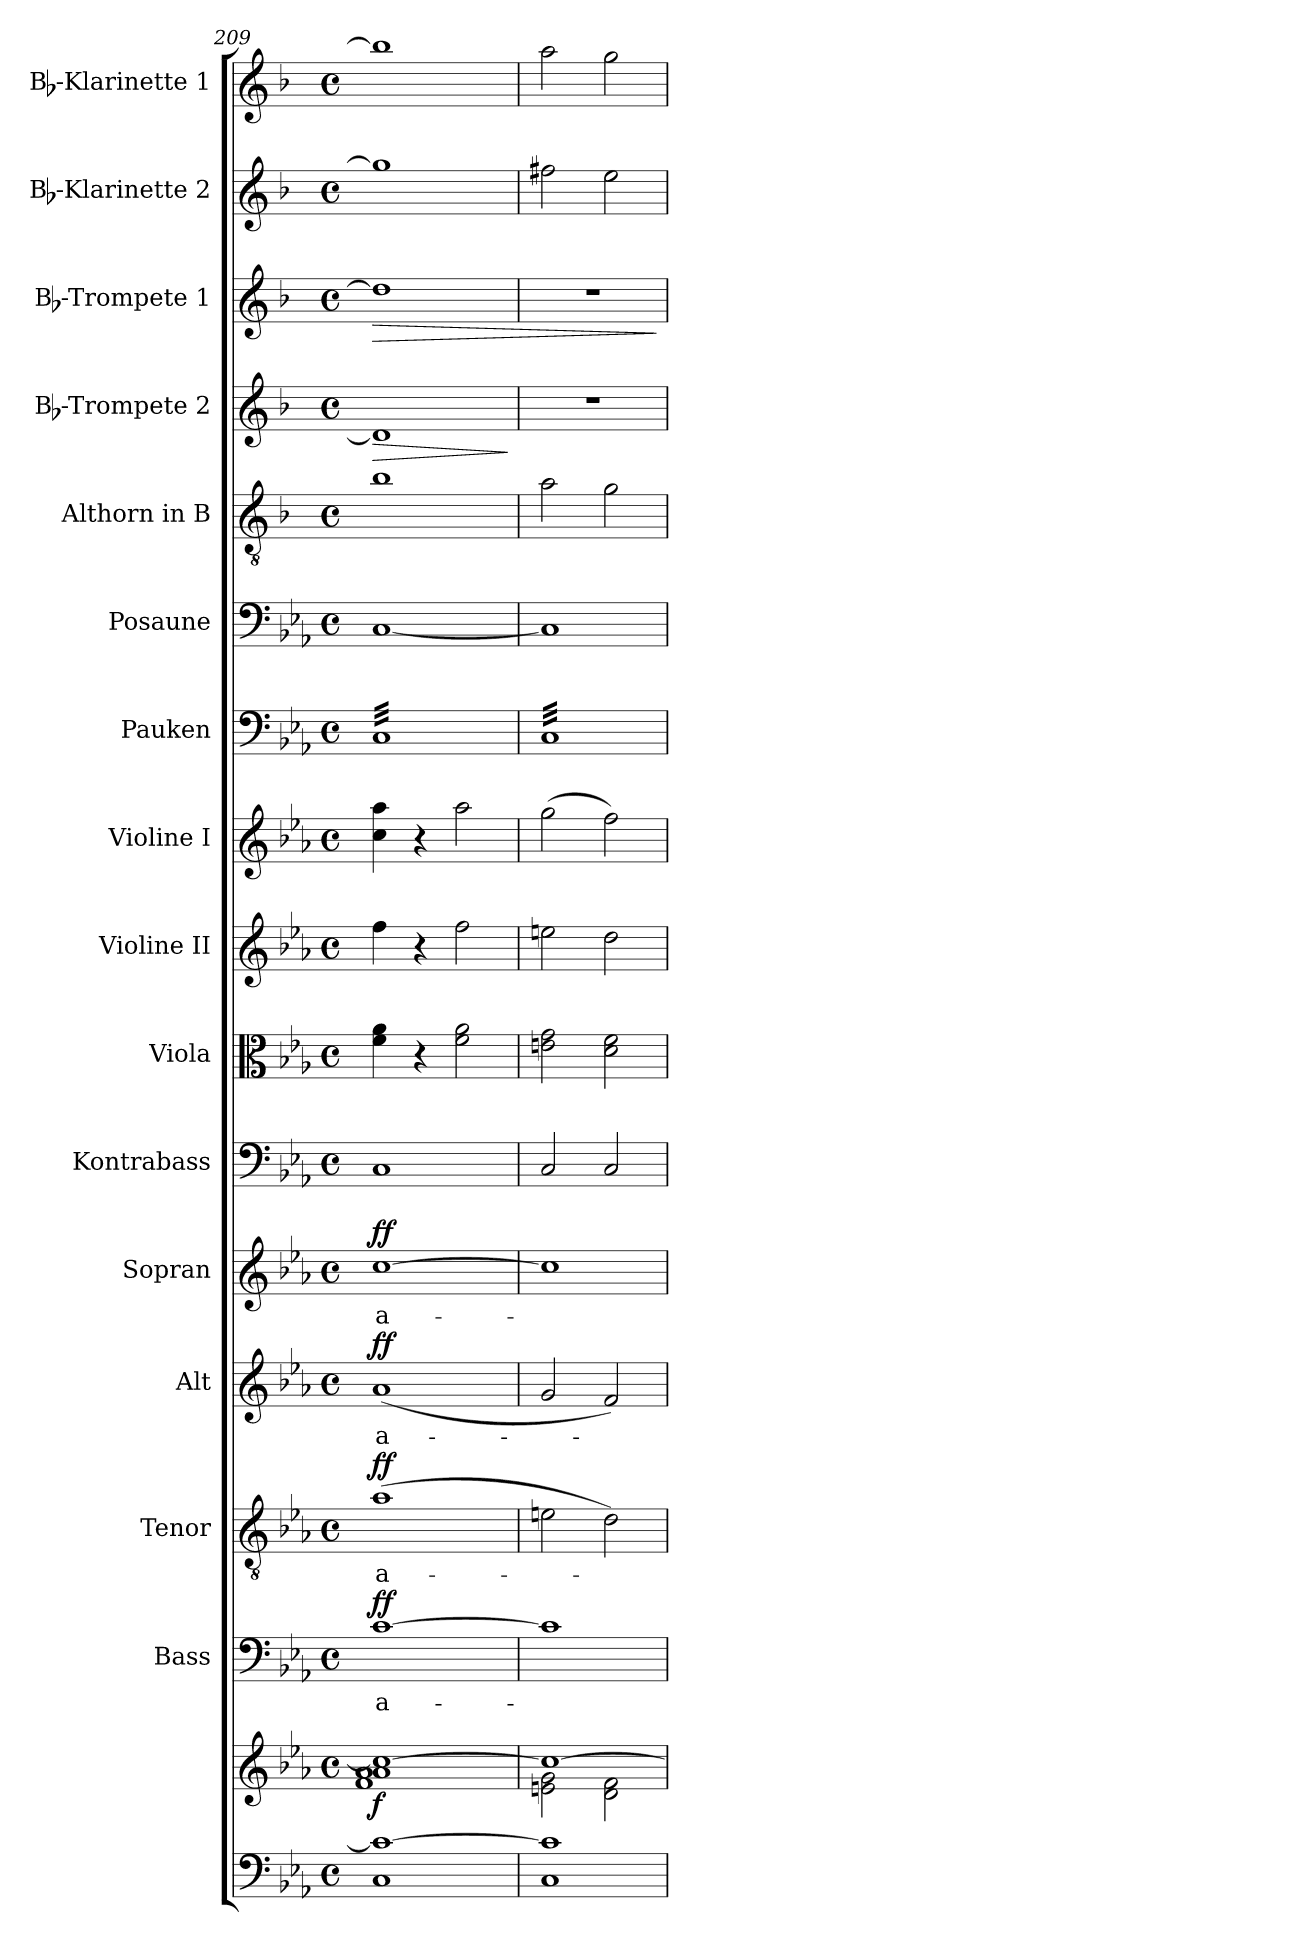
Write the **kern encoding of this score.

**kern	**kern	**dynam	**kern	**text	**dynam	**kern	**text	**dynam	**kern	**text	**dynam	**kern	**text	**dynam	**kern	**kern	**kern	**kern	**kern	**kern	**kern	**kern	**dynam	**kern	**dynam	**kern	**kern
*part16	*part16	*part16	*part15	*part15	*part15	*part14	*part14	*part14	*part13	*part13	*part13	*part12	*part12	*part12	*part11	*part10	*part9	*part8	*part7	*part6	*part5	*part4	*part4	*part3	*part3	*part2	*part1
*staff17	*staff16	*staff16/17	*staff15	*staff15	*staff15	*staff14	*staff14	*staff14	*staff13	*staff13	*staff13	*staff12	*staff12	*staff12	*staff11	*staff10	*staff9	*staff8	*staff7	*staff6	*staff5	*staff4	*staff4	*staff3	*staff3	*staff2	*staff1
*	*	*	*I"Bass	*	*	*I"Tenor	*	*	*I"Alt	*	*	*I"Sopran	*	*	*I"Kontrabass	*I"Viola	*I"Violine II	*I"Violine I	*I"Pauken	*I"Posaune	*I"Althorn in B	*I"Bb-Trompete 2	*	*I"Bb-Trompete 1	*	*I"Bb-Klarinette 2	*I"Bb-Klarinette 1
*	*	*	*I'B.	*	*	*I'T.	*	*	*I'A.	*	*	*I'S.	*	*	*I'Kb.	*I'Vla.	*I'Vl. II	*I'Vl. I	*I'Pk.	*I'Pos.	*	*I'Bb Trp. 2	*	*I'Bb Trp. 1	*	*I'Bb Kl. 2	*I'Bb Kl. 1
*clefF4	*clefG2	*	*clefF4	*	*	*clefGv2	*	*	*clefG2	*	*	*clefG2	*	*	*clefF4	*clefC3	*clefG2	*clefG2	*clefF4	*clefF4	*clefGv2	*clefG2	*	*clefG2	*	*clefG2	*clefG2
*	*	*	*	*	*	*	*	*	*	*	*	*	*	*	*ITrd7c12	*	*	*	*	*	*ITrd1c2	*ITrd1c2	*	*ITrd1c2	*	*ITrd1c2	*ITrd1c2
*k[b-e-a-]	*k[b-e-a-]	*	*k[b-e-a-]	*	*	*k[b-e-a-]	*	*	*k[b-e-a-]	*	*	*k[b-e-a-]	*	*	*k[b-e-a-]	*k[b-e-a-]	*k[b-e-a-]	*k[b-e-a-]	*k[b-e-a-]	*k[b-e-a-]	*k[b-e-a-]	*k[b-e-a-]	*	*k[b-e-a-]	*	*k[b-e-a-]	*k[b-e-a-]
*E-:	*E-:	*	*E-:	*	*	*E-:	*	*	*E-:	*	*	*E-:	*	*	*E-:	*E-:	*E-:	*E-:	*E-:	*E-:	*E-:	*E-:	*	*E-:	*	*E-:	*E-:
*M4/4	*M4/4	*	*M4/4	*	*	*M4/4	*	*	*M4/4	*	*	*M4/4	*	*	*M4/4	*M4/4	*M4/4	*M4/4	*M4/4	*M4/4	*M4/4	*M4/4	*	*M4/4	*	*M4/4	*M4/4
*met(c)	*met(c)	*	*met(c)	*	*	*met(c)	*	*	*met(c)	*	*	*met(c)	*	*	*met(c)	*met(c)	*met(c)	*met(c)	*met(c)	*met(c)	*met(c)	*met(c)	*	*met(c)	*	*met(c)	*met(c)
=209	=209	=209	=209	=209	=209	=209	=209	=209	=209	=209	=209	=209	=209	=209	=209	=209	=209	=209	=209	=209	=209	=209	=209	=209	=209	=209	=209
*^	*^	*	*	*	*	*	*	*	*	*	*	*	*	*	*	*	*	*	*	*	*	*	*	*	*	*	*
!	!	!	!	!LO:DY:b	!	!LO:LY:b	!LO:DY:a	!	!LO:LY:b	!LO:DY:a	!	!LO:LY:b	!LO:DY:a	!	!LO:LY:b	!LO:DY:a	!	!	!	!	!	!	!	!	!LO:HP:b	!	!LO:HP:b	!	!
*	*	*	*	*	*	*	*	*	*	*	*	*	*	*	*	*	*	*	*	*	*tremolo	*	*	*	*	*	*	*	*
1c_	1C	1a- 1cc_	1f 1a-	f	[1c	a-	ff	(>1a-	a-	ff	(<1a-	a-	ff	[1cc	a-	ff	1CC	4f\ 4a-\	4ff\	4cc\ 4aa-\	32CLLL	[1C	1a-	1c]	>	1cc]	>	1ff]	1aa-]
.	.	.	.	.	.	.	.	.	.	.	.	.	.	.	.	.	.	.	.	.	32C	.	.	.	.	.	.	.	.
.	.	.	.	.	.	.	.	.	.	.	.	.	.	.	.	.	.	.	.	.	32C	.	.	.	.	.	.	.	.
.	.	.	.	.	.	.	.	.	.	.	.	.	.	.	.	.	.	.	.	.	32C	.	.	.	.	.	.	.	.
.	.	.	.	.	.	.	.	.	.	.	.	.	.	.	.	.	.	.	.	.	32C	.	.	.	.	.	.	.	.
.	.	.	.	.	.	.	.	.	.	.	.	.	.	.	.	.	.	.	.	.	32C	.	.	.	.	.	.	.	.
.	.	.	.	.	.	.	.	.	.	.	.	.	.	.	.	.	.	.	.	.	32C	.	.	.	.	.	.	.	.
.	.	.	.	.	.	.	.	.	.	.	.	.	.	.	.	.	.	.	.	.	32C	.	.	.	.	.	.	.	.
.	.	.	.	.	.	.	.	.	.	.	.	.	.	.	.	.	.	4r	4r	4r	32C	.	.	.	.	.	.	.	.
.	.	.	.	.	.	.	.	.	.	.	.	.	.	.	.	.	.	.	.	.	32C	.	.	.	.	.	.	.	.
.	.	.	.	.	.	.	.	.	.	.	.	.	.	.	.	.	.	.	.	.	32C	.	.	.	.	.	.	.	.
.	.	.	.	.	.	.	.	.	.	.	.	.	.	.	.	.	.	.	.	.	32C	.	.	.	.	.	.	.	.
.	.	.	.	.	.	.	.	.	.	.	.	.	.	.	.	.	.	.	.	.	32C	.	.	.	.	.	.	.	.
.	.	.	.	.	.	.	.	.	.	.	.	.	.	.	.	.	.	.	.	.	32C	.	.	.	.	.	.	.	.
.	.	.	.	.	.	.	.	.	.	.	.	.	.	.	.	.	.	.	.	.	32C	.	.	.	.	.	.	.	.
.	.	.	.	.	.	.	.	.	.	.	.	.	.	.	.	.	.	.	.	.	32C	.	.	.	.	.	.	.	.
.	.	.	.	.	.	.	.	.	.	.	.	.	.	.	.	.	.	2f\ 2a-\	2ff\	2aa-\	32C	.	.	.	.	.	.	.	.
.	.	.	.	.	.	.	.	.	.	.	.	.	.	.	.	.	.	.	.	.	32C	.	.	.	.	.	.	.	.
.	.	.	.	.	.	.	.	.	.	.	.	.	.	.	.	.	.	.	.	.	32C	.	.	.	.	.	.	.	.
.	.	.	.	.	.	.	.	.	.	.	.	.	.	.	.	.	.	.	.	.	32C	.	.	.	.	.	.	.	.
.	.	.	.	.	.	.	.	.	.	.	.	.	.	.	.	.	.	.	.	.	32C	.	.	.	.	.	.	.	.
.	.	.	.	.	.	.	.	.	.	.	.	.	.	.	.	.	.	.	.	.	32C	.	.	.	.	.	.	.	.
.	.	.	.	.	.	.	.	.	.	.	.	.	.	.	.	.	.	.	.	.	32C	.	.	.	.	.	.	.	.
.	.	.	.	.	.	.	.	.	.	.	.	.	.	.	.	.	.	.	.	.	32C	.	.	.	.	.	.	.	.
.	.	.	.	.	.	.	.	.	.	.	.	.	.	.	.	.	.	.	.	.	32C	.	.	.	.	.	.	.	.
.	.	.	.	.	.	.	.	.	.	.	.	.	.	.	.	.	.	.	.	.	32C	.	.	.	.	.	.	.	.
.	.	.	.	.	.	.	.	.	.	.	.	.	.	.	.	.	.	.	.	.	32C	.	.	.	.	.	.	.	.
.	.	.	.	.	.	.	.	.	.	.	.	.	.	.	.	.	.	.	.	.	32C	.	.	.	.	.	.	.	.
.	.	.	.	.	.	.	.	.	.	.	.	.	.	.	.	.	.	.	.	.	32C	.	.	.	.	.	.	.	.
.	.	.	.	.	.	.	.	.	.	.	.	.	.	.	.	.	.	.	.	.	32C	.	.	.	.	.	.	.	.
.	.	.	.	.	.	.	.	.	.	.	.	.	.	.	.	.	.	.	.	.	32C	.	.	.	.	.	.	.	.
.	.	.	.	.	.	.	.	.	.	.	.	.	.	.	.	.	.	.	.	.	32CJJJ	.	.	.	.	.	.	.	.
*v	*v	*	*	*	*	*	*	*	*	*	*	*	*	*	*	*	*	*	*	*	*	*	*	*	*	*	*	*	*
*	*v	*v	*	*	*	*	*	*	*	*	*	*	*	*	*	*	*	*	*	*	*	*	*	*	*	*	*	*
.	.	.	.	.	.	.	.	.	.	.	.	.	.	.	.	.	.	.	.	.	.	.	]	.	.	.	.
=210	=210	=210	=210	=210	=210	=210	=210	=210	=210	=210	=210	=210	=210	=210	=210	=210	=210	=210	=210	=210	=210	=210	=210	=210	=210	=210	=210
*^	*^	*	*	*	*	*	*	*	*	*	*	*	*	*	*	*	*	*	*	*	*	*	*	*	*	*	*
1c]	1C	1cc_	2en\ 2g\	.	1c]	.	.	2en\	.	.	2g/	.	.	1cc]	.	.	2CC/	2en\ 2g\	2een\	(>2gg\	32CLLL	1C]	2g\	1r	.	1r	.	2een\	2gg\
.	.	.	.	.	.	.	.	.	.	.	.	.	.	.	.	.	.	.	.	.	32C	.	.	.	.	.	.	.	.
.	.	.	.	.	.	.	.	.	.	.	.	.	.	.	.	.	.	.	.	.	32C	.	.	.	.	.	.	.	.
.	.	.	.	.	.	.	.	.	.	.	.	.	.	.	.	.	.	.	.	.	32C	.	.	.	.	.	.	.	.
.	.	.	.	.	.	.	.	.	.	.	.	.	.	.	.	.	.	.	.	.	32C	.	.	.	.	.	.	.	.
.	.	.	.	.	.	.	.	.	.	.	.	.	.	.	.	.	.	.	.	.	32C	.	.	.	.	.	.	.	.
.	.	.	.	.	.	.	.	.	.	.	.	.	.	.	.	.	.	.	.	.	32C	.	.	.	.	.	.	.	.
.	.	.	.	.	.	.	.	.	.	.	.	.	.	.	.	.	.	.	.	.	32C	.	.	.	.	.	.	.	.
.	.	.	.	.	.	.	.	.	.	.	.	.	.	.	.	.	.	.	.	.	32C	.	.	.	.	.	.	.	.
.	.	.	.	.	.	.	.	.	.	.	.	.	.	.	.	.	.	.	.	.	32C	.	.	.	.	.	.	.	.
.	.	.	.	.	.	.	.	.	.	.	.	.	.	.	.	.	.	.	.	.	32C	.	.	.	.	.	.	.	.
.	.	.	.	.	.	.	.	.	.	.	.	.	.	.	.	.	.	.	.	.	32C	.	.	.	.	.	.	.	.
.	.	.	.	.	.	.	.	.	.	.	.	.	.	.	.	.	.	.	.	.	32C	.	.	.	.	.	.	.	.
.	.	.	.	.	.	.	.	.	.	.	.	.	.	.	.	.	.	.	.	.	32C	.	.	.	.	.	.	.	.
.	.	.	.	.	.	.	.	.	.	.	.	.	.	.	.	.	.	.	.	.	32C	.	.	.	.	.	.	.	.
.	.	.	.	.	.	.	.	.	.	.	.	.	.	.	.	.	.	.	.	.	32C	.	.	.	.	.	.	.	.
.	.	.	2d\ 2f\	.	.	.	.	2d\)	.	.	2f/)	.	.	.	.	.	2CC/	2d\ 2f\	2dd\	2ff\)	32C	.	2f\	.	.	.	.	2dd\	2ff\
.	.	.	.	.	.	.	.	.	.	.	.	.	.	.	.	.	.	.	.	.	32C	.	.	.	.	.	.	.	.
.	.	.	.	.	.	.	.	.	.	.	.	.	.	.	.	.	.	.	.	.	32C	.	.	.	.	.	.	.	.
.	.	.	.	.	.	.	.	.	.	.	.	.	.	.	.	.	.	.	.	.	32C	.	.	.	.	.	.	.	.
.	.	.	.	.	.	.	.	.	.	.	.	.	.	.	.	.	.	.	.	.	32C	.	.	.	.	.	.	.	.
.	.	.	.	.	.	.	.	.	.	.	.	.	.	.	.	.	.	.	.	.	32C	.	.	.	.	.	.	.	.
.	.	.	.	.	.	.	.	.	.	.	.	.	.	.	.	.	.	.	.	.	32C	.	.	.	.	.	.	.	.
.	.	.	.	.	.	.	.	.	.	.	.	.	.	.	.	.	.	.	.	.	32C	.	.	.	.	.	.	.	.
.	.	.	.	.	.	.	.	.	.	.	.	.	.	.	.	.	.	.	.	.	32C	.	.	.	.	.	.	.	.
.	.	.	.	.	.	.	.	.	.	.	.	.	.	.	.	.	.	.	.	.	32C	.	.	.	.	.	.	.	.
.	.	.	.	.	.	.	.	.	.	.	.	.	.	.	.	.	.	.	.	.	32C	.	.	.	.	.	.	.	.
.	.	.	.	.	.	.	.	.	.	.	.	.	.	.	.	.	.	.	.	.	32C	.	.	.	.	.	.	.	.
.	.	.	.	.	.	.	.	.	.	.	.	.	.	.	.	.	.	.	.	.	32C	.	.	.	.	.	.	.	.
.	.	.	.	.	.	.	.	.	.	.	.	.	.	.	.	.	.	.	.	.	32C	.	.	.	.	.	.	.	.
.	.	.	.	.	.	.	.	.	.	.	.	.	.	.	.	.	.	.	.	.	32C	.	.	.	.	.	.	.	.
.	.	.	.	.	.	.	.	.	.	.	.	.	.	.	.	.	.	.	.	.	32CJJJ	.	.	.	.	.	.	.	.
*	*	*	*	*	*	*	*	*	*	*	*	*	*	*	*	*	*	*	*	*	*Xtremolo	*	*	*	*	*	*	*	*
*v	*v	*	*	*	*	*	*	*	*	*	*	*	*	*	*	*	*	*	*	*	*	*	*	*	*	*	*	*	*
*	*v	*v	*	*	*	*	*	*	*	*	*	*	*	*	*	*	*	*	*	*	*	*	*	*	*	*	*	*
.	.	.	.	.	.	.	.	.	.	.	.	.	.	.	.	.	.	.	.	.	.	.	.	.	]	.	.
=	=	=	=	=	=	=	=	=	=	=	=	=	=	=	=	=	=	=	=	=	=	=	=	=	=	=	=
*-	*-	*-	*-	*-	*-	*-	*-	*-	*-	*-	*-	*-	*-	*-	*-	*-	*-	*-	*-	*-	*-	*-	*-	*-	*-	*-	*-
